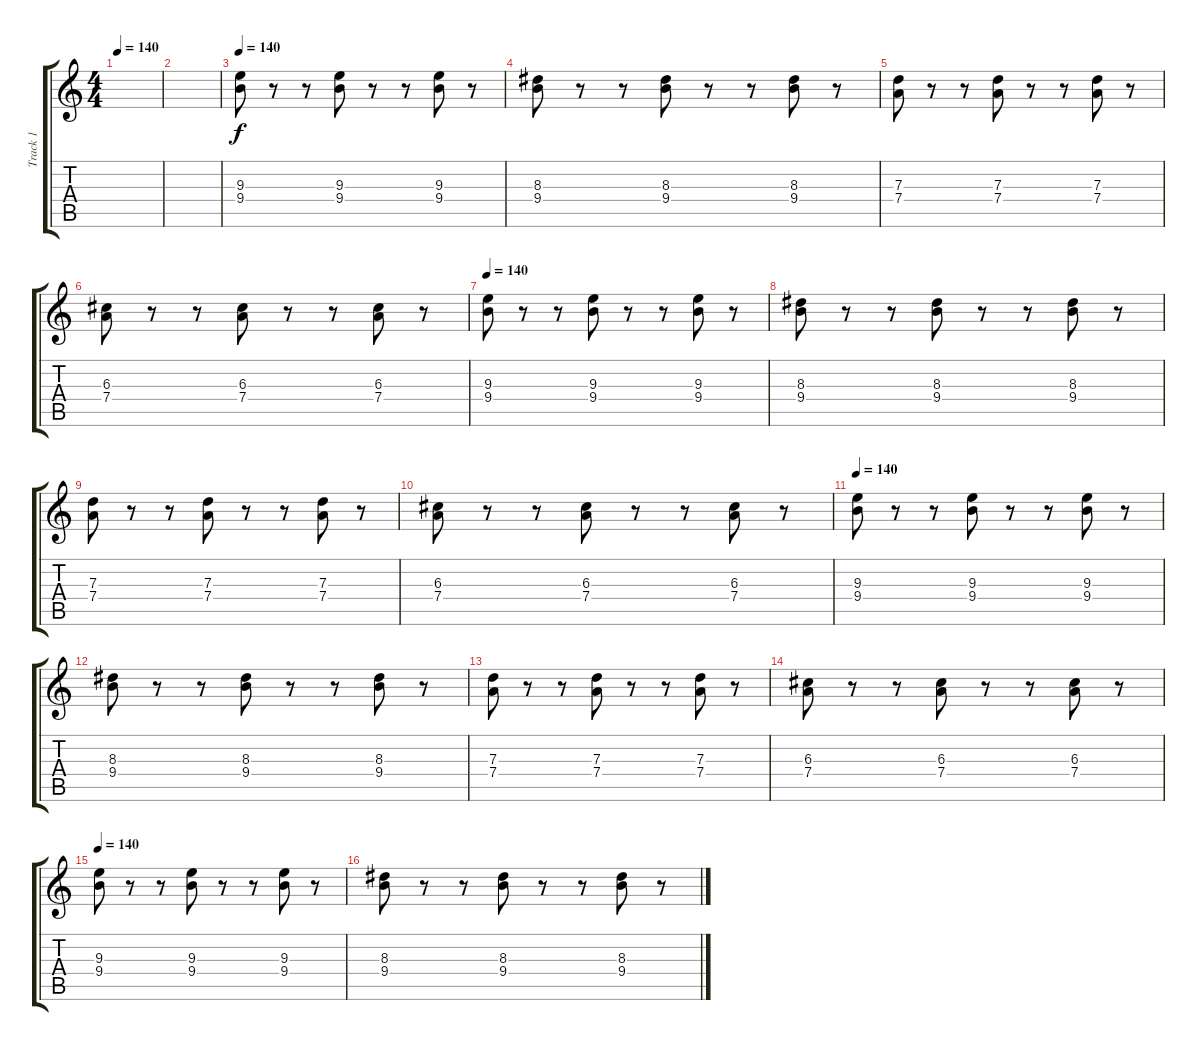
\track ("Track 1" "Track 1") {instrument electricguitarjazz}
\staff {score tabs}
\tuning (E4 B3 G3 D3 A2 E2) {hide}
\ts (4 4)
\tempo 140
\clef g2
\ks c
|
|
\tempo 140
(9.3 9.4).8{volume 10} r.8 r.8 (9.3 9.4).8 r.8 r.8 (9.3 9.4).8 r.8 |
(8.3 9.4).8 r.8 r.8 (8.3 9.4).8 r.8 r.8 (8.3 9.4).8 r.8 |
(7.3 7.4).8 r.8 r.8 (7.3 7.4).8 r.8 r.8 (7.3 7.4).8 r.8 |
(6.3 7.4).8 r.8 r.8 (6.3 7.4).8 r.8 r.8 (6.3 7.4).8 r.8 |
\tempo 140
(9.3 9.4).8{volume 10} r.8 r.8 (9.3 9.4).8 r.8 r.8 (9.3 9.4).8 r.8 |
(8.3 9.4).8 r.8 r.8 (8.3 9.4).8 r.8 r.8 (8.3 9.4).8 r.8 |
(7.3 7.4).8 r.8 r.8 (7.3 7.4).8 r.8 r.8 (7.3 7.4).8 r.8 |
(6.3 7.4).8 r.8 r.8 (6.3 7.4).8 r.8 r.8 (6.3 7.4).8 r.8 |
\tempo 140
(9.3 9.4).8{volume 10} r.8 r.8 (9.3 9.4).8 r.8 r.8 (9.3 9.4).8 r.8 |
(8.3 9.4).8 r.8 r.8 (8.3 9.4).8 r.8 r.8 (8.3 9.4).8 r.8 |
(7.3 7.4).8 r.8 r.8 (7.3 7.4).8 r.8 r.8 (7.3 7.4).8 r.8 |
(6.3 7.4).8 r.8 r.8 (6.3 7.4).8 r.8 r.8 (6.3 7.4).8 r.8 |
\tempo 140
(9.3 9.4).8{volume 10} r.8 r.8 (9.3 9.4).8 r.8 r.8 (9.3 9.4).8 r.8 |
(8.3 9.4).8 r.8 r.8 (8.3 9.4).8 r.8 r.8 (8.3 9.4).8 r.8
